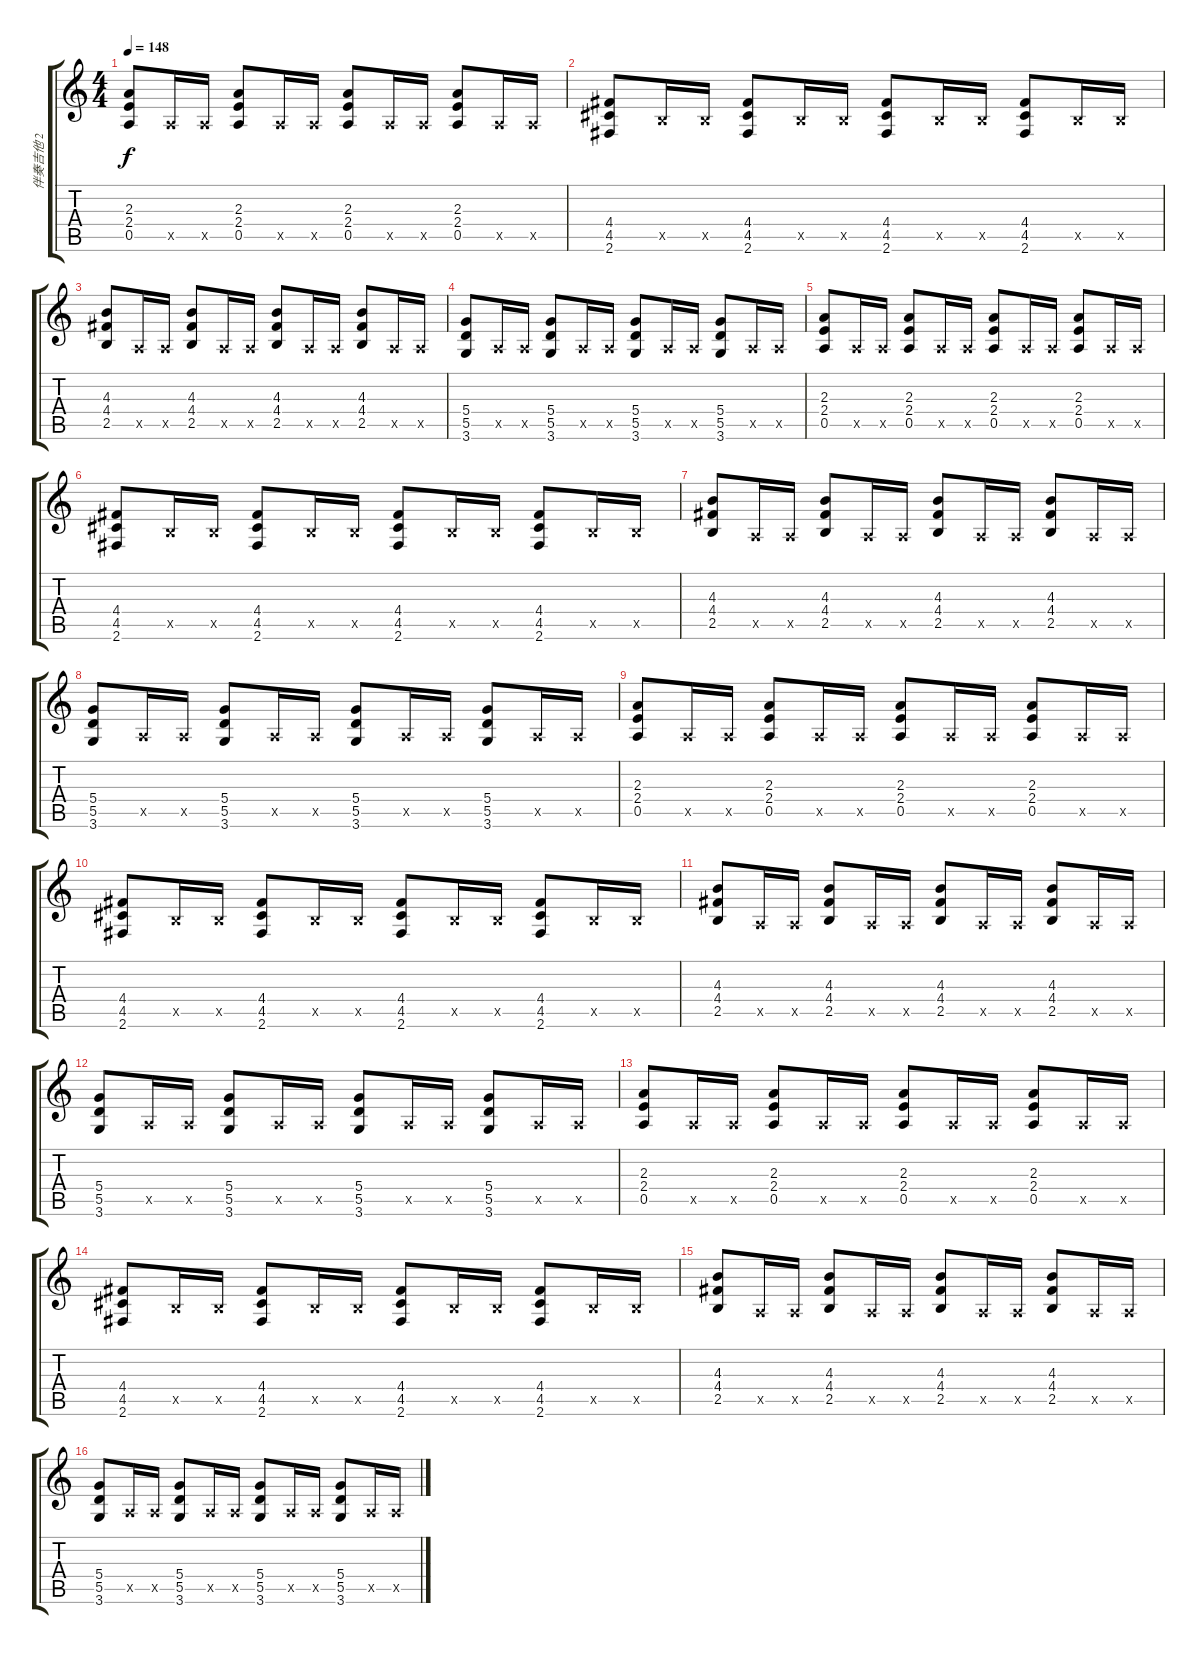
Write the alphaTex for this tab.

\track ("伴奏吉他 2" "伴奏吉他 2") {instrument overdrivenguitar}
\staff {score tabs}
\tuning (E4 B3 G3 D3 A2 E2) {hide}
\ts (4 4)
\tempo 148
\clef g2
\ks c
(2.3 2.4 0.5).8{dy f} 0.5{x}.16 0.5{x}.16 (2.3 2.4 0.5).8 0.5{x}.16 0.5{x}.16 (2.3 2.4 0.5).8 0.5{x}.16 0.5{x}.16 (2.3 2.4 0.5).8 0.5{x}.16 0.5{x}.16 |
(4.4 4.5 2.6).8 2.5{x}.16 2.5{x}.16 (4.4 4.5 2.6).8 2.5{x}.16 2.5{x}.16 (4.4 4.5 2.6).8 2.5{x}.16 2.5{x}.16 (4.4 4.5 2.6).8 2.5{x}.16 2.5{x}.16 |
(4.3 4.4 2.5).8 0.5{x}.16 0.5{x}.16 (4.3 4.4 2.5).8 0.5{x}.16 0.5{x}.16 (4.3 4.4 2.5).8 0.5{x}.16 0.5{x}.16 (4.3 4.4 2.5).8 0.5{x}.16 0.5{x}.16 |
(5.4 5.5 3.6).8 0.5{x}.16 0.5{x}.16 (5.4 5.5 3.6).8 0.5{x}.16 0.5{x}.16 (5.4 5.5 3.6).8 0.5{x}.16 0.5{x}.16 (5.4 5.5 3.6).8 0.5{x}.16 0.5{x}.16 |
(2.3 2.4 0.5).8 0.5{x}.16 0.5{x}.16 (2.3 2.4 0.5).8 0.5{x}.16 0.5{x}.16 (2.3 2.4 0.5).8 0.5{x}.16 0.5{x}.16 (2.3 2.4 0.5).8 0.5{x}.16 0.5{x}.16 |
(4.4 4.5 2.6).8 2.5{x}.16 2.5{x}.16 (4.4 4.5 2.6).8 2.5{x}.16 2.5{x}.16 (4.4 4.5 2.6).8 2.5{x}.16 2.5{x}.16 (4.4 4.5 2.6).8 2.5{x}.16 2.5{x}.16 |
(4.3 4.4 2.5).8 0.5{x}.16 0.5{x}.16 (4.3 4.4 2.5).8 0.5{x}.16 0.5{x}.16 (4.3 4.4 2.5).8 0.5{x}.16 0.5{x}.16 (4.3 4.4 2.5).8 0.5{x}.16 0.5{x}.16 |
(5.4 5.5 3.6).8 0.5{x}.16 0.5{x}.16 (5.4 5.5 3.6).8 0.5{x}.16 0.5{x}.16 (5.4 5.5 3.6).8 0.5{x}.16 0.5{x}.16 (5.4 5.5 3.6).8 0.5{x}.16 0.5{x}.16 |
(2.3 2.4 0.5).8 0.5{x}.16 0.5{x}.16 (2.3 2.4 0.5).8 0.5{x}.16 0.5{x}.16 (2.3 2.4 0.5).8 0.5{x}.16 0.5{x}.16 (2.3 2.4 0.5).8 0.5{x}.16 0.5{x}.16 |
(4.4 4.5 2.6).8 2.5{x}.16 2.5{x}.16 (4.4 4.5 2.6).8 2.5{x}.16 2.5{x}.16 (4.4 4.5 2.6).8 2.5{x}.16 2.5{x}.16 (4.4 4.5 2.6).8 2.5{x}.16 2.5{x}.16 |
(4.3 4.4 2.5).8 0.5{x}.16 0.5{x}.16 (4.3 4.4 2.5).8 0.5{x}.16 0.5{x}.16 (4.3 4.4 2.5).8 0.5{x}.16 0.5{x}.16 (4.3 4.4 2.5).8 0.5{x}.16 0.5{x}.16 |
(5.4 5.5 3.6).8 0.5{x}.16 0.5{x}.16 (5.4 5.5 3.6).8 0.5{x}.16 0.5{x}.16 (5.4 5.5 3.6).8 0.5{x}.16 0.5{x}.16 (5.4 5.5 3.6).8 0.5{x}.16 0.5{x}.16 |
(2.3 2.4 0.5).8 0.5{x}.16 0.5{x}.16 (2.3 2.4 0.5).8 0.5{x}.16 0.5{x}.16 (2.3 2.4 0.5).8 0.5{x}.16 0.5{x}.16 (2.3 2.4 0.5).8 0.5{x}.16 0.5{x}.16 |
(4.4 4.5 2.6).8 2.5{x}.16 2.5{x}.16 (4.4 4.5 2.6).8 2.5{x}.16 2.5{x}.16 (4.4 4.5 2.6).8 2.5{x}.16 2.5{x}.16 (4.4 4.5 2.6).8 2.5{x}.16 2.5{x}.16 |
(4.3 4.4 2.5).8 0.5{x}.16 0.5{x}.16 (4.3 4.4 2.5).8 0.5{x}.16 0.5{x}.16 (4.3 4.4 2.5).8 0.5{x}.16 0.5{x}.16 (4.3 4.4 2.5).8 0.5{x}.16 0.5{x}.16 |
(5.4 5.5 3.6).8 0.5{x}.16 0.5{x}.16 (5.4 5.5 3.6).8 0.5{x}.16 0.5{x}.16 (5.4 5.5 3.6).8 0.5{x}.16 0.5{x}.16 (5.4 5.5 3.6).8 0.5{x}.16 0.5{x}.16
